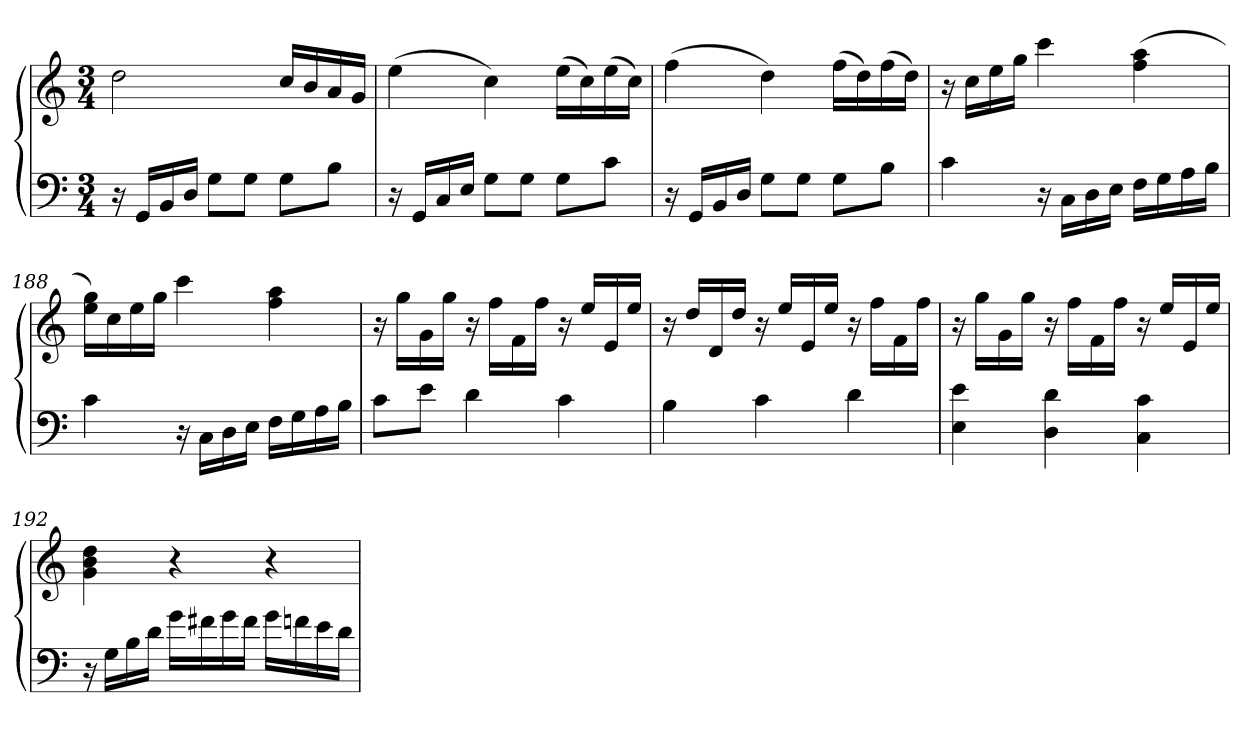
**kern	**kern
*part1	*part1
*staff2	*staff1
*clefF4	*clefG2
*k[]	*k[]
*M3/4	*M3/4
=	=
16r	2dd
16GGLL	.
16BB	.
16DJJ	.
8GL	.
8GJ	.
8GL	16ccLL
.	16b
8BJ	16a
.	16gJJ
=185	=185
16r	(4ee
16GGLL	.
16C	.
16EJJ	.
8GL	4cc)
8GJ	.
8GL	(16eeLL
.	16cc)
8cJ	(16ee
.	16ccJJ)
=186	=186
16r	(4ff
16GGLL	.
16BB	.
16DJJ	.
8GL	4dd)
8GJ	.
8GL	(16ffLL
.	16dd)
8BJ	(16ff
.	16ddJJ)
=187	=187
4c	16r
.	16ccLL
.	16ee
.	16ggJJ
16r	4ccc
16CLL	.
16D	.
16EJJ	.
16FLL	(4ff 4aa
16G	.
16A	.
16BJJ	.
=188	=188
4c	16ee 16ggLL)
.	16cc
.	16ee
.	16ggJJ
16r	4ccc
16CLL	.
16D	.
16EJJ	.
16FLL	4ff 4aa
16G	.
16A	.
16BJJ	.
=189	=189
8cL	16r
.	16ggLL
8eJ	16g
.	16ggJJ
4d	16r
.	16ffLL
.	16f
.	16ffJJ
4c	16r
.	16eeLL
.	16e
.	16eeJJ
=190	=190
4B	16r
.	16ddLL
.	16d
.	16ddJJ
4c	16r
.	16eeLL
.	16e
.	16eeJJ
4d	16r
.	16ffLL
.	16f
.	16ffJJ
=191	=191
4E 4e	16r
.	16ggLL
.	16g
.	16ggJJ
4D 4d	16r
.	16ffLL
.	16f
.	16ffJJ
4C 4c	16r
.	16eeLL
.	16e
.	16eeJJ
=192	=192
16r	4g 4b 4dd
16GLL	.
16B	.
16dJJ	.
16gLL	4r
16f#X	.
16g	.
16f#JJ	.
16gLL	4r
16fn	.
16e	.
16dJJ	.
=	=
*-	*-
